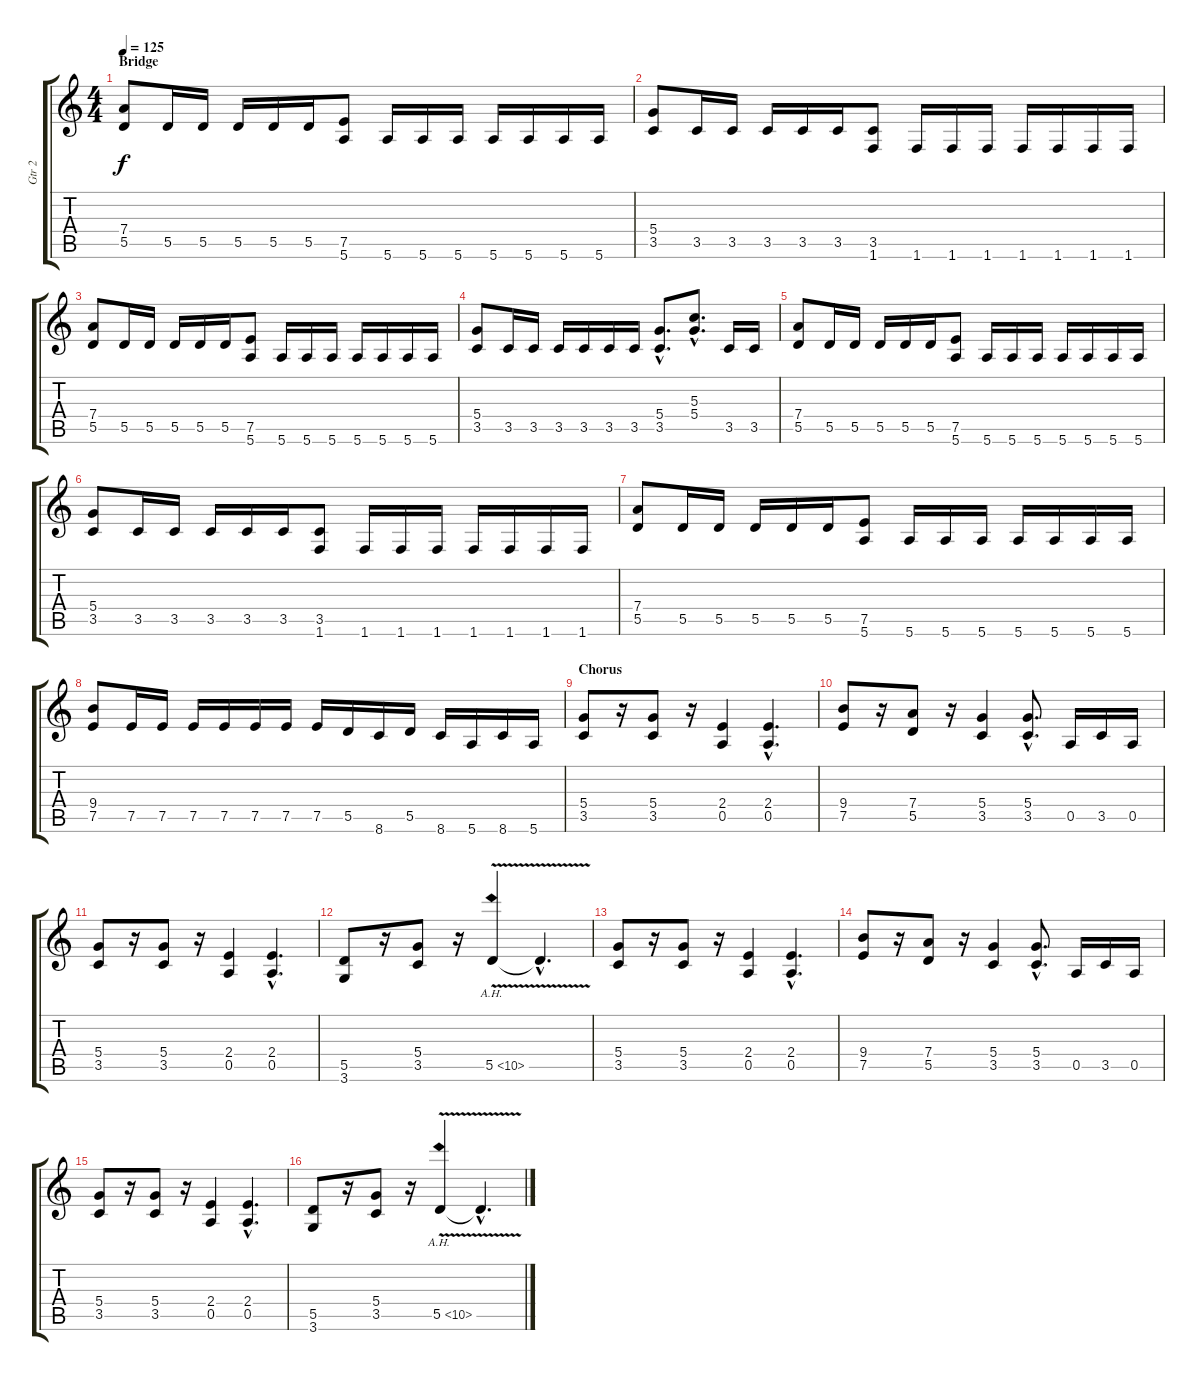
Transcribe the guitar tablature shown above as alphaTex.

\track ("Gtr 2" "Gtr 2") {instrument distortionguitar}
\staff {score tabs}
\tuning (E4 B3 G3 D3 A2 E2) {hide}
\ts (4 4)
\section ("" "Bridge")
\tempo 125
\clef g2
\ks c
(7.4 5.5).8{dy f} 5.5.16 5.5.16 5.5.16 5.5.16 5.5.16 (7.5 5.6).8 5.6.16 5.6.16 5.6.16 5.6.16 5.6.16 5.6.16 5.6.16 |
(5.4 3.5).8 3.5.16 3.5.16 3.5.16 3.5.16 3.5.16 (3.5 1.6).8 1.6.16 1.6.16 1.6.16 1.6.16 1.6.16 1.6.16 1.6.16 |
(7.4 5.5).8 5.5.16 5.5.16 5.5.16 5.5.16 5.5.16 (7.5 5.6).8 5.6.16 5.6.16 5.6.16 5.6.16 5.6.16 5.6.16 5.6.16 |
(5.4 3.5).8 3.5.16 3.5.16 3.5.16 3.5.16 3.5.16 3.5.16 (5.4{hac} 3.5{hac}).8{d} (5.3{hac} 5.4{hac}).8{d} 3.5.16 3.5.16 |
(7.4 5.5).8 5.5.16 5.5.16 5.5.16 5.5.16 5.5.16 (7.5 5.6).8 5.6.16 5.6.16 5.6.16 5.6.16 5.6.16 5.6.16 5.6.16 |
(5.4 3.5).8 3.5.16 3.5.16 3.5.16 3.5.16 3.5.16 (3.5 1.6).8 1.6.16 1.6.16 1.6.16 1.6.16 1.6.16 1.6.16 1.6.16 |
(7.4 5.5).8 5.5.16 5.5.16 5.5.16 5.5.16 5.5.16 (7.5 5.6).8 5.6.16 5.6.16 5.6.16 5.6.16 5.6.16 5.6.16 5.6.16 |
(9.4 7.5).8 7.5.16 7.5.16 7.5.16 7.5.16 7.5.16 7.5.16 7.5.16 5.5.16 8.6.16 5.5.16 8.6.16 5.6.16 8.6.16 5.6.16 |
\section ("" "Chorus")
(5.4 3.5).8 r.16 (5.4 3.5).8 r.16 (2.4 0.5).4 (2.4{hac} 0.5{hac}).4{d} |
(9.4 7.5).8 r.16 (7.4 5.5).8 r.16 (5.4 3.5).4 (5.4{hac} 3.5{hac}).8{d} 0.5.16 3.5.16 0.5.16 |
(5.4 3.5).8 r.16 (5.4 3.5).8 r.16 (2.4 0.5).4 (2.4{hac} 0.5{hac}).4{d} |
(5.5 3.6).8 r.16 (5.4 3.5).8 r.16 5.5{ah 5 v}.4 5.5{hac t}.4{d} |
(5.4 3.5).8 r.16 (5.4 3.5).8 r.16 (2.4 0.5).4 (2.4{hac} 0.5{hac}).4{d} |
(9.4 7.5).8 r.16 (7.4 5.5).8 r.16 (5.4 3.5).4 (5.4{hac} 3.5{hac}).8{d} 0.5.16 3.5.16 0.5.16 |
(5.4 3.5).8 r.16 (5.4 3.5).8 r.16 (2.4 0.5).4 (2.4{hac} 0.5{hac}).4{d} |
(5.5 3.6).8 r.16 (5.4 3.5).8 r.16 5.5{ah 5 v}.4 5.5{hac t}.4{d}
